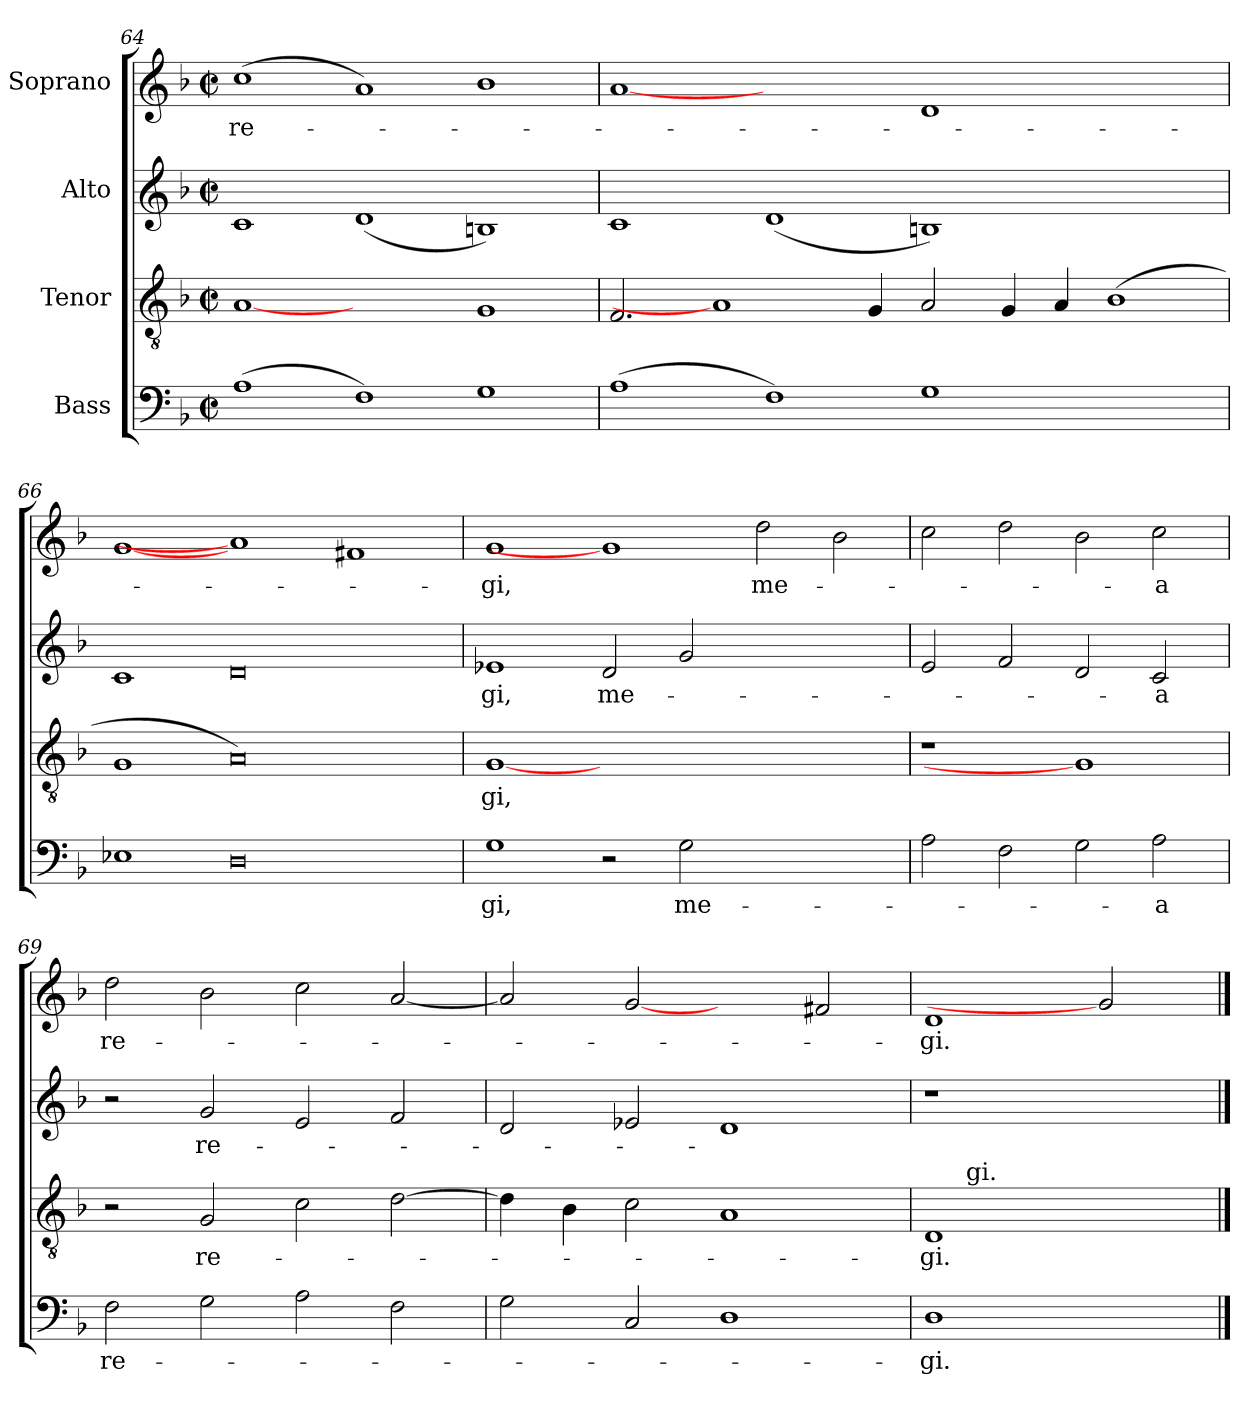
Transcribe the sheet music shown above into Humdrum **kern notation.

**kern	**text	**kern	**text	**kern	**text	**kern	**text
*part4	*part4	*part3	*part3	*part2	*part2	*part1	*part1
*staff4	*staff4	*staff3	*staff3	*staff2	*staff2	*staff1	*staff1
*I"Bass	*	*I"Tenor	*	*I"Alto	*	*I"Soprano	*
*clefF4	*	*clefGv2	*	*clefG2	*	*clefG2	*
*k[b-]	*	*k[b-]	*	*k[b-]	*	*k[b-]	*
*F:	*	*F:	*	*F:	*	*F:	*
*M2/2	*	*M2/2	*	*M2/2	*	*M2/2	*
*met(c|)	*	*met(c|)	*	*met(c|)	*	*met(c|)	*
=64	=64	=64	=64	=64	=64	=64	=64
!	!	!	!	!	!	!	!LO:LY:b
(>1A	.	[1A	.	1c	.	(>1cc	re-
1F)	.	1ryy	.	(>1d	.	1a)	.
1G	.	1G	.	1B)	.	1b-	.
=65	=65	=65	=65	=65	=65	=65	=65
(>1A	.	2.F/	.	1c	.	[1a	.
.	.	1A]	.	.	.	.	.
1F)	.	.	.	(>1d	.	1ryy	.
.	.	4G/	.	.	.	.	.
1G	.	2A/	.	1B)	.	1d	.
.	.	4G/	.	.	.	.	.
.	.	4A/	.	.	.	.	.
1ryy	.	(>1B-	.	1ryy	.	1ryy	.
!!LO:LB:g=z
=66	=66	=66	=66	=66	=66	=66	=66
1E-X	.	1G	.	1c	.	[1g	.
0D	.	0A)	.	0d	.	1a]	.
.	.	.	.	.	.	1f#X	.
=67	=67	=67	=67	=67	=67	=67	=67
!	!LO:LY:b	!	!LO:LY:b:rj	!	!LO:LY:b	!	!LO:LY:b
1G	-gi,	[1G	-gi,	1e-X	-gi,	1g	-gi,
!	!	!	!	!	!LO:LY:b	!	!
2r	.	0ryy	.	2d/	me-	1g]	.
!	!LO:LY:b	!	!	!	!	!	!
2G\	me-	.	.	2g/	.	.	.
!	!	!	!	!	!	!	!LO:LY:b
1ryy	.	.	.	1ryy	.	2dd\	me-
.	.	.	.	.	.	2b-\	.
=68	=68	=68	=68	=68	=68	=68	=68
!	!	!LO:N:vis=1	!	!	!	!	!
2A\	.	1r	.	2e/	.	2cc\	.
2F\	.	.	.	2f/	.	2dd\	.
2G\	.	1G]	.	2d/	.	2b-\	.
!	!LO:LY:b	!	!	!	!LO:LY:b	!	!LO:LY:b
2A\	-a	.	.	2c/	-a	2cc\	-a
=69	=69	=69	=69	=69	=69	=69	=69
!	!LO:LY:b	!	!	!	!	!	!LO:LY:b
2F\	re-	2r	.	2r	.	2dd\	re-
!	!	!	!LO:LY:b	!	!LO:LY:b	!	!
2G\	.	2G/	re-	2g/	re-	2b-\	.
2A\	.	2c\	.	2e/	.	2cc\	.
2F\	.	[>2d\	.	2f/	.	[<2a/	.
=70	=70	=70	=70	=70	=70	=70	=70
2G\	.	4d\]	.	2d/	.	2a/]	.
.	.	4B-\	.	.	.	.	.
2C/	.	2c\	.	2e-X/	.	[2g	.
1D	.	1A	.	1d	.	2ryy	.
.	.	.	.	.	.	2f#X/	.
=71	=71	=71	=71	=71	=71	=71	=71
!	!LO:LY:b:rj	!	!LO:LY:b:rj	!	!	!	!LO:LY:b:rj
*	*	*^	*	*	*	*	*
1D	-gi.	1D	8ryy	-gi.	1r	.	1d	-gi.
!	!	!	!LO:TX:a:t=gi.	!	!	!	!	!
.	.	.	1ryy	.	.	.	.	.
2ryy	.	2ryy	.	.	2ryy	.	2g]	.
.	.	.	4.ryy	.	.	.	.	.
*	*	*v	*v	*	*	*	*	*
==	==	==	==	==	==	==	==
*-	*-	*-	*-	*-	*-	*-	*-
